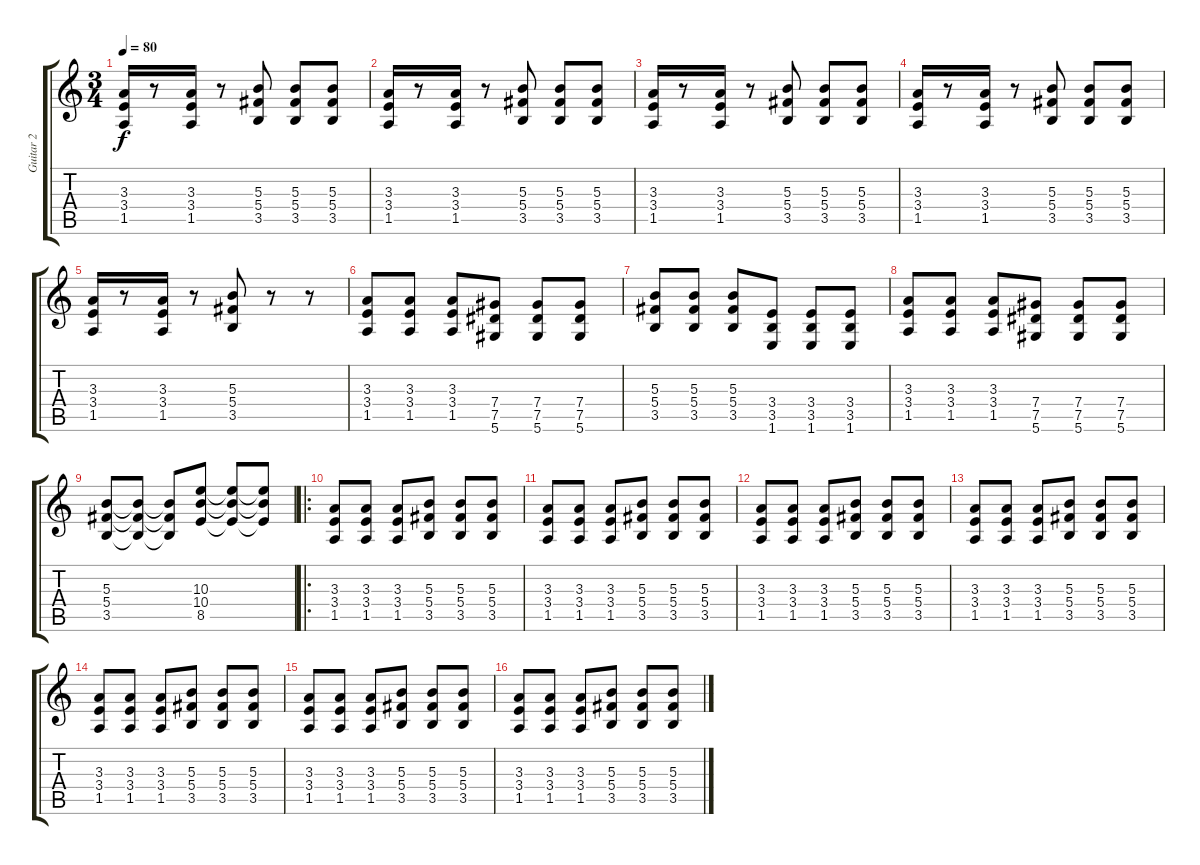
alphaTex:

\track ("Guitar 2" "Guitar 2") {instrument distortionguitar}
\staff {score tabs}
\tuning (Eb4 Bb3 Gb3 Db3 Ab2 Eb2) {hide}
\ts (3 4)
\tempo 80
\clef g2
\ks c
(3.3 3.4 1.5).16{dy f instrument electricguitarclean} r.8 (3.3 3.4 1.5).16 r.8 (5.3 5.4 3.5).8 (5.3 5.4 3.5).8 (5.3 5.4 3.5).8 |
(3.3 3.4 1.5).16{instrument electricguitarclean} r.8 (3.3 3.4 1.5).16 r.8 (5.3 5.4 3.5).8 (5.3 5.4 3.5).8 (5.3 5.4 3.5).8 |
(3.3 3.4 1.5).16{instrument electricguitarclean} r.8 (3.3 3.4 1.5).16 r.8 (5.3 5.4 3.5).8 (5.3 5.4 3.5).8 (5.3 5.4 3.5).8 |
(3.3 3.4 1.5).16{instrument electricguitarclean} r.8 (3.3 3.4 1.5).16 r.8 (5.3 5.4 3.5).8 (5.3 5.4 3.5).8 (5.3 5.4 3.5).8 |
(3.3 3.4 1.5).16{instrument electricguitarclean} r.8 (3.3 3.4 1.5).16 r.8 (5.3 5.4 3.5).8 r.8 r.8 |
(3.3 3.4 1.5).8{instrument distortionguitar} (3.3 3.4 1.5).8 (3.3 3.4 1.5).8 (7.4 7.5 5.6).8 (7.4 7.5 5.6).8 (7.4 7.5 5.6).8 |
(5.3 5.4 3.5).8 (5.3 5.4 3.5).8 (5.3 5.4 3.5).8 (3.4 3.5 1.6).8 (3.4 3.5 1.6).8 (3.4 3.5 1.6).8 |
(3.3 3.4 1.5).8 (3.3 3.4 1.5).8 (3.3 3.4 1.5).8 (7.4 7.5 5.6).8 (7.4 7.5 5.6).8 (7.4 7.5 5.6).8 |
(5.3 5.4 3.5).8 (5.3{t} 5.4{t} 3.5{t}).8 (5.3{t} 5.4{t} 3.5{t}).8 (10.3 10.4 8.5).8 (10.3{t} 10.4{t} 8.5{t}).8 (10.3{t} 10.4{t} 8.5{t}).8 |
\ro
(3.3 3.4 1.5).8 (3.3 3.4 1.5).8 (3.3 3.4 1.5).8 (5.3 5.4 3.5).8 (5.3 5.4 3.5).8 (5.3 5.4 3.5).8 |
(3.3 3.4 1.5).8 (3.3 3.4 1.5).8 (3.3 3.4 1.5).8 (5.3 5.4 3.5).8 (5.3 5.4 3.5).8 (5.3 5.4 3.5).8 |
(3.3 3.4 1.5).8 (3.3 3.4 1.5).8 (3.3 3.4 1.5).8 (5.3 5.4 3.5).8 (5.3 5.4 3.5).8 (5.3 5.4 3.5).8 |
(3.3 3.4 1.5).8 (3.3 3.4 1.5).8 (3.3 3.4 1.5).8 (5.3 5.4 3.5).8 (5.3 5.4 3.5).8 (5.3 5.4 3.5).8 |
(3.3 3.4 1.5).8 (3.3 3.4 1.5).8 (3.3 3.4 1.5).8 (5.3 5.4 3.5).8 (5.3 5.4 3.5).8 (5.3 5.4 3.5).8 |
(3.3 3.4 1.5).8 (3.3 3.4 1.5).8 (3.3 3.4 1.5).8 (5.3 5.4 3.5).8 (5.3 5.4 3.5).8 (5.3 5.4 3.5).8 |
(3.3 3.4 1.5).8 (3.3 3.4 1.5).8 (3.3 3.4 1.5).8 (5.3 5.4 3.5).8 (5.3 5.4 3.5).8 (5.3 5.4 3.5).8
